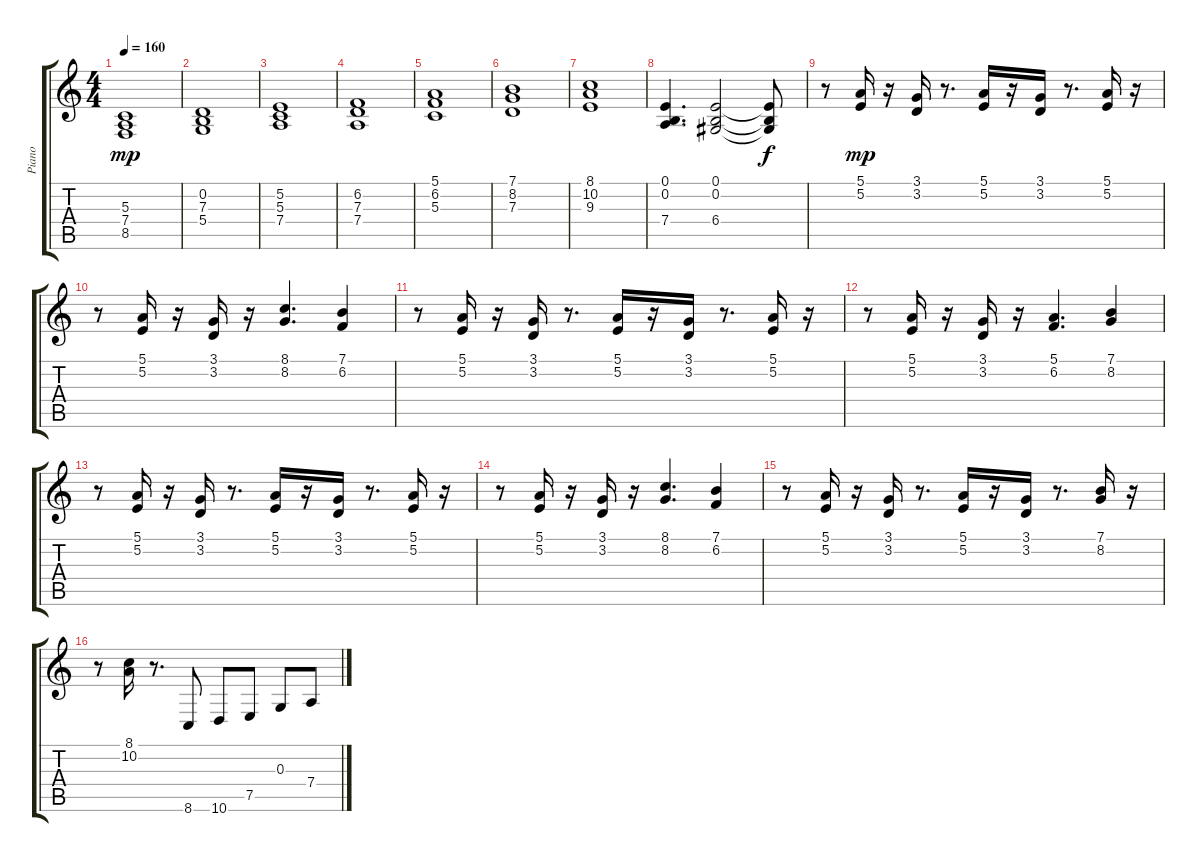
\track ("Piano" "Piano") {instrument brightacousticpiano}
\staff {score tabs}
\tuning (E4 B3 G3 D3 A2 E2) {hide}
\ts (4 4)
\tempo 160
\clef g2
\ks c
(5.3 7.4 8.5).1{dy mp} |
(0.2 7.3 5.4).1 |
(5.2 5.3 7.4).1 |
(6.2 7.3 7.4).1 |
(5.1 6.2 5.3).1 |
(7.1 8.2 7.3).1 |
(8.1 10.2 9.3).1 |
(0.1 0.2 7.4).4{d} (0.1 0.2 6.4).2 (0.1{t} 0.2{t} 6.4{t}).8{dy f} |
r.8 (5.1 5.2).16{dy mp volume 13} r.16 (3.1 3.2).16 r.8{d} (5.1 5.2).16 r.16 (3.1 3.2).16 r.8{d} (5.1 5.2).16 r.16 |
r.8 (5.1 5.2).16 r.16 (3.1 3.2).16 r.16 (8.1 8.2).4{d} (7.1 6.2).4 |
r.8 (5.1 5.2).16 r.16 (3.1 3.2).16 r.8{d} (5.1 5.2).16 r.16 (3.1 3.2).16 r.8{d} (5.1 5.2).16 r.16 |
r.8 (5.1 5.2).16 r.16 (3.1 3.2).16 r.16 (5.1 6.2).4{d} (7.1 8.2).4 |
r.8 (5.1 5.2).16 r.16 (3.1 3.2).16 r.8{d} (5.1 5.2).16 r.16 (3.1 3.2).16 r.8{d} (5.1 5.2).16 r.16 |
r.8 (5.1 5.2).16 r.16 (3.1 3.2).16 r.16 (8.1 8.2).4{d} (7.1 6.2).4 |
r.8 (5.1 5.2).16 r.16 (3.1 3.2).16 r.8{d} (5.1 5.2).16 r.16 (3.1 3.2).16 r.8{d} (7.1 8.2).16 r.16 |
r.8 (8.1 10.2).16 r.8{d} 8.6.8 10.6.8 7.5.8 0.3.8 7.4.8
